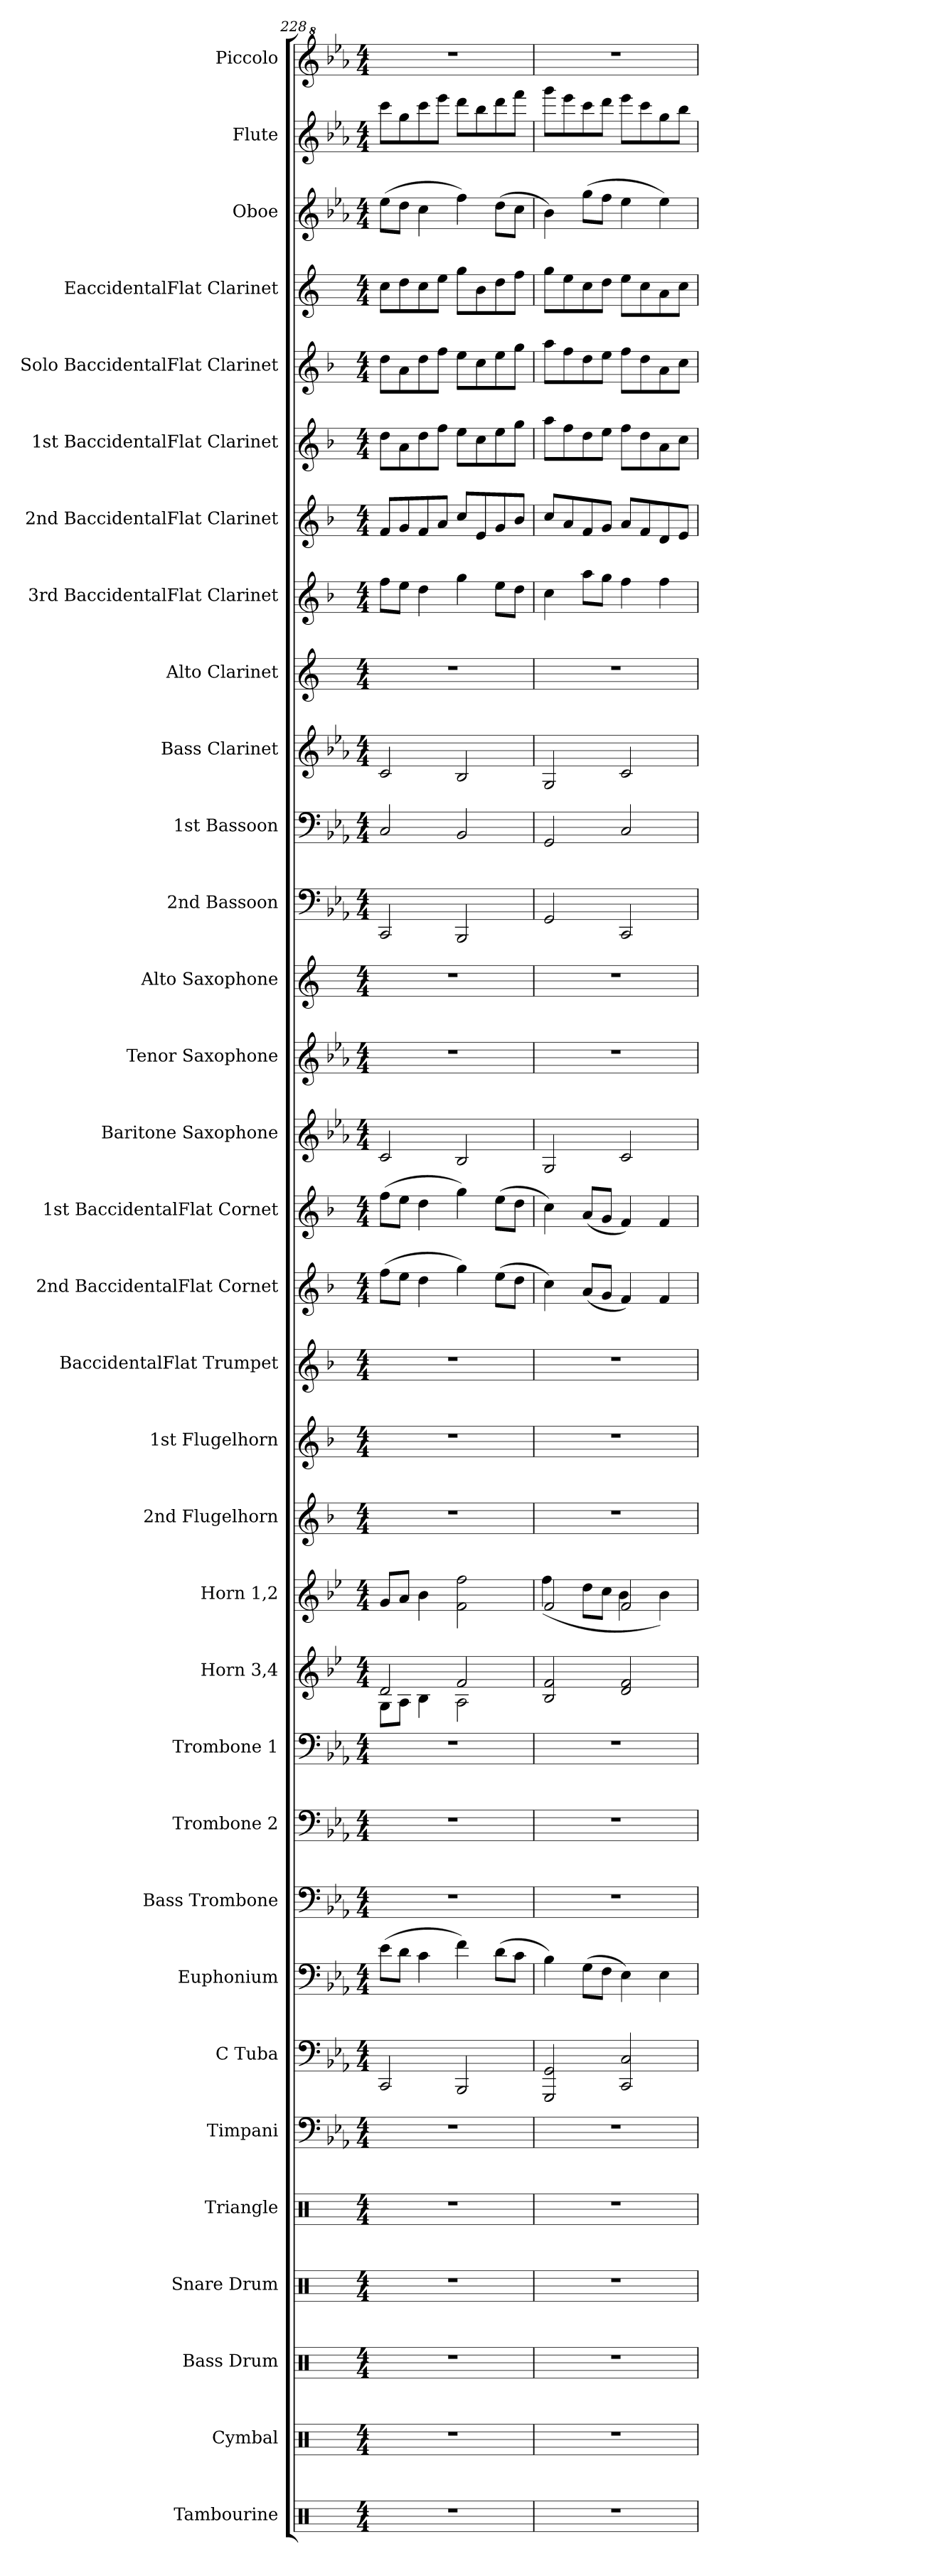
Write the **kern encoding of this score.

**kern	**kern	**kern	**kern	**kern	**kern	**kern	**kern	**kern	**kern	**kern	**kern	**kern	**kern	**kern	**kern	**kern	**kern	**kern	**kern	**kern	**kern	**kern	**kern	**kern	**kern	**kern	**kern	**kern	**kern	**kern	**kern	**kern
*part33	*part32	*part31	*part30	*part29	*part28	*part27	*part26	*part25	*part24	*part23	*part22	*part21	*part20	*part19	*part18	*part17	*part16	*part15	*part14	*part13	*part12	*part11	*part10	*part9	*part8	*part7	*part6	*part5	*part4	*part3	*part2	*part1
*staff33	*staff32	*staff31	*staff30	*staff29	*staff28	*staff27	*staff26	*staff25	*staff24	*staff23	*staff22	*staff21	*staff20	*staff19	*staff18	*staff17	*staff16	*staff15	*staff14	*staff13	*staff12	*staff11	*staff10	*staff9	*staff8	*staff7	*staff6	*staff5	*staff4	*staff3	*staff2	*staff1
*I"Tambourine	*I"Cymbal	*I"Bass Drum	*I"Snare Drum	*I"Triangle	*I"Timpani	*I"C Tuba	*I"Euphonium	*I"Bass Trombone	*I"Trombone 2	*I"Trombone 1	*I"Horn 3,4	*I"Horn 1,2	*I"2nd Flugelhorn	*I"1st Flugelhorn	*I"BaccidentalFlat Trumpet	*I"2nd BaccidentalFlat Cornet	*I"1st BaccidentalFlat Cornet	*I"Baritone Saxophone	*I"Tenor Saxophone	*I"Alto Saxophone	*I"2nd Bassoon	*I"1st Bassoon	*I"Bass Clarinet	*I"Alto Clarinet	*I"3rd BaccidentalFlat Clarinet	*I"2nd BaccidentalFlat Clarinet	*I"1st BaccidentalFlat Clarinet	*I"Solo BaccidentalFlat Clarinet	*I"EaccidentalFlat Clarinet	*I"Oboe	*I"Flute	*I"Piccolo
*I'Tamb.	*I'Cym.	*I'B. Dr.	*I'Sn. Dr.	*I'Trgl.	*I'Timp.	*I'C Tu.	*I'Eu.	*I'B. Trb.	*I'Trb. 2	*I'Trb. 1	*I'Hn. 3,4	*I'Hn. 1,2	*I'2nd Flghn.	*I'1st Flghn.	*I'BaccidentalFlat Tpt.	*I'2nd BaccidentalFlat Cnt.	*I'1st BaccidentalFlat Cnt.	*I'Bar. Sax.	*I'T. Sax.	*I'A. Sax.	*I'2nd Bsn.	*I'1st Bsn.	*I'B. Cl.	*I'A. Cl.	*I'3rd BaccidentalFlat Cl.	*I'2nd BaccidentalFlat Cl.	*I'1st BaccidentalFlat Cl.	*I'Solo BaccidentalFlat Cl.	*I'EaccidentalFlat Cl.	*I'Ob.	*I'Fl.	*I'Picc.
*clefX	*clefX	*clefX	*clefX	*clefX	*clefF4	*clefF4	*clefF4	*clefF4	*clefF4	*clefF4	*clefG2	*clefG2	*clefG2	*clefG2	*clefG2	*clefG2	*clefG2	*clefG2	*clefG2	*clefG2	*clefF4	*clefF4	*clefG2	*clefG2	*clefG2	*clefG2	*clefG2	*clefG2	*clefG2	*clefG2	*clefG2	*clefG^2
*	*	*	*	*	*	*	*	*	*	*	*ITrd4c7	*ITrd4c7	*ITrd1c2	*ITrd1c2	*ITrd1c2	*ITrd1c2	*ITrd1c2	*ITrd12c21	*ITrd8c14	*ITrd5c9	*	*	*ITrd8c14	*ITrd5c9	*ITrd1c2	*ITrd1c2	*ITrd1c2	*ITrd1c2	*ITrd-2c-3	*	*	*ITrd-7c-12
*k[]	*k[]	*k[]	*k[]	*k[]	*k[b-e-a-]	*k[b-e-a-]	*k[b-e-a-]	*k[b-e-a-]	*k[b-e-a-]	*k[b-e-a-]	*k[b-e-a-]	*k[b-e-a-]	*k[b-e-a-]	*k[b-e-a-]	*k[b-e-a-]	*k[b-e-a-]	*k[b-e-a-]	*k[b-e-a-]	*k[b-e-a-]	*k[b-e-a-]	*k[b-e-a-]	*k[b-e-a-]	*k[b-e-a-]	*k[b-e-a-]	*k[b-e-a-]	*k[b-e-a-]	*k[b-e-a-]	*k[b-e-a-]	*k[b-e-a-]	*k[b-e-a-]	*k[b-e-a-]	*k[b-e-a-]
*M4/4	*M4/4	*M4/4	*M4/4	*M4/4	*M4/4	*M4/4	*M4/4	*M4/4	*M4/4	*M4/4	*M4/4	*M4/4	*M4/4	*M4/4	*M4/4	*M4/4	*M4/4	*M4/4	*M4/4	*M4/4	*M4/4	*M4/4	*M4/4	*M4/4	*M4/4	*M4/4	*M4/4	*M4/4	*M4/4	*M4/4	*M4/4	*M4/4
=228	=228	=228	=228	=228	=228	=228	=228	=228	=228	=228	=228	=228	=228	=228	=228	=228	=228	=228	=228	=228	=228	=228	=228	=228	=228	=228	=228	=228	=228	=228	=228	=228
*	*	*	*	*	*	*	*	*	*	*	*^	*	*	*	*	*	*	*	*	*	*	*	*	*	*	*	*	*	*	*	*	*
1r	1r	1r	1r	1r	1r	2CC/	(8e-\L	1r	1r	1r	2G/	8C\L	8c/L	1r	1r	1r	(8ee-\L	(8ee-\L	2C/	1r	1r	2CC/	2C/	2C/	1r	8ee-\L	8e-/L	8cc\L	8cc\L	8ee-\L	(8ee-\L	8ccc\L	1r
.	.	.	.	.	.	.	8d\J	.	.	.	.	8D\J	8d/J	.	.	.	8dd\J	8dd\J	.	.	.	.	.	.	.	8dd\J	8f/	8g\	8g\	8ff\	8dd\J	8gg\	.
.	.	.	.	.	.	.	4c\	.	.	.	.	4E-\	4e-\	.	.	.	4cc\	4cc\	.	.	.	.	.	.	.	4cc\	8e-/	8cc\	8cc\	8ee-\	4cc\	8ccc\	.
.	.	.	.	.	.	.	.	.	.	.	.	.	.	.	.	.	.	.	.	.	.	.	.	.	.	.	8g/J	8ee-\J	8ee-\J	8gg\J	.	8eee-\J	.
.	.	.	.	.	.	2BBB-/	4f\)	.	.	.	2B-/	2D\	2B-\ 2b-\	.	.	.	4ff\)	4ff\)	2BB-/	.	.	2BBB-/	2BB-/	2BB-/	.	4ff\	8b-/L	8dd\L	8dd\L	8bb-\L	4ff\)	8ddd\L	.
.	.	.	.	.	.	.	.	.	.	.	.	.	.	.	.	.	.	.	.	.	.	.	.	.	.	.	8d/	8b-\	8b-\	8dd\	.	8bb-\	.
.	.	.	.	.	.	.	(8d\L	.	.	.	.	.	.	.	.	.	(8dd\L	(8dd\L	.	.	.	.	.	.	.	8dd\L	8f/	8dd\	8dd\	8ff\	(8dd\L	8ddd\	.
.	.	.	.	.	.	.	8c\J	.	.	.	.	.	.	.	.	.	8cc\J	8cc\J	.	.	.	.	.	.	.	8cc\J	8a-/J	8ff\J	8ff\J	8aa-\J	8cc\J	8fff\J	.
*	*	*	*	*	*	*	*	*	*	*	*v	*v	*	*	*	*	*	*	*	*	*	*	*	*	*	*	*	*	*	*	*	*	*
=229	=229	=229	=229	=229	=229	=229	=229	=229	=229	=229	=229	=229	=229	=229	=229	=229	=229	=229	=229	=229	=229	=229	=229	=229	=229	=229	=229	=229	=229	=229	=229	=229
*	*	*	*	*	*	*	*	*	*	*	*	*^	*	*	*	*	*	*	*	*	*	*	*	*	*	*	*	*	*	*	*	*
1r	1r	1r	1r	1r	1r	2GGG/ 2GG/	4B-\)	1r	1r	1r	2E-/ 2B-/	2B-/	(>4b-\	1r	1r	1r	4b-\)	4b-\)	2GG/	1r	1r	2GG/	2GG/	2GG/	1r	4b-\	8b-/L	8gg\L	8gg\L	8bb-\L	4b-\)	8ggg\L	1r
.	.	.	.	.	.	.	.	.	.	.	.	.	.	.	.	.	.	.	.	.	.	.	.	.	.	.	8g/	8ee-\	8ee-\	8gg\	.	8eee-\	.
.	.	.	.	.	.	.	(8G\L	.	.	.	.	.	8g\L	.	.	.	(8g/L	(8g/L	.	.	.	.	.	.	.	8gg\L	8e-/	8cc\	8cc\	8ee-\	(8gg\L	8ccc\	.
.	.	.	.	.	.	.	8F\J	.	.	.	.	.	8f\J	.	.	.	8f/J	8f/J	.	.	.	.	.	.	.	8ff\J	8f/J	8dd\J	8dd\J	8ff\J	8ff\J	8ddd\J	.
.	.	.	.	.	.	2CC/ 2C/	4E-\)	.	.	.	2G/ 2B-/	2B-/	4e-\	.	.	.	4e-/)	4e-/)	2C/	.	.	2CC/	2C/	2C/	.	4ee-\	8g/L	8ee-\L	8ee-\L	8gg\L	4ee-\	8eee-\L	.
.	.	.	.	.	.	.	.	.	.	.	.	.	.	.	.	.	.	.	.	.	.	.	.	.	.	.	8e-/	8cc\	8cc\	8ee-\	.	8ccc\	.
.	.	.	.	.	.	.	4E-\	.	.	.	.	.	4e-\)	.	.	.	4e-/	4e-/	.	.	.	.	.	.	.	4ee-\	8c/	8g\	8g\	8cc\	4ee-\)	8gg\	.
.	.	.	.	.	.	.	.	.	.	.	.	.	.	.	.	.	.	.	.	.	.	.	.	.	.	.	8d/J	8b-\J	8b-\J	8ee-\J	.	8bb-\J	.
*	*	*	*	*	*	*	*	*	*	*	*	*v	*v	*	*	*	*	*	*	*	*	*	*	*	*	*	*	*	*	*	*	*	*
=	=	=	=	=	=	=	=	=	=	=	=	=	=	=	=	=	=	=	=	=	=	=	=	=	=	=	=	=	=	=	=	=
*-	*-	*-	*-	*-	*-	*-	*-	*-	*-	*-	*-	*-	*-	*-	*-	*-	*-	*-	*-	*-	*-	*-	*-	*-	*-	*-	*-	*-	*-	*-	*-	*-
